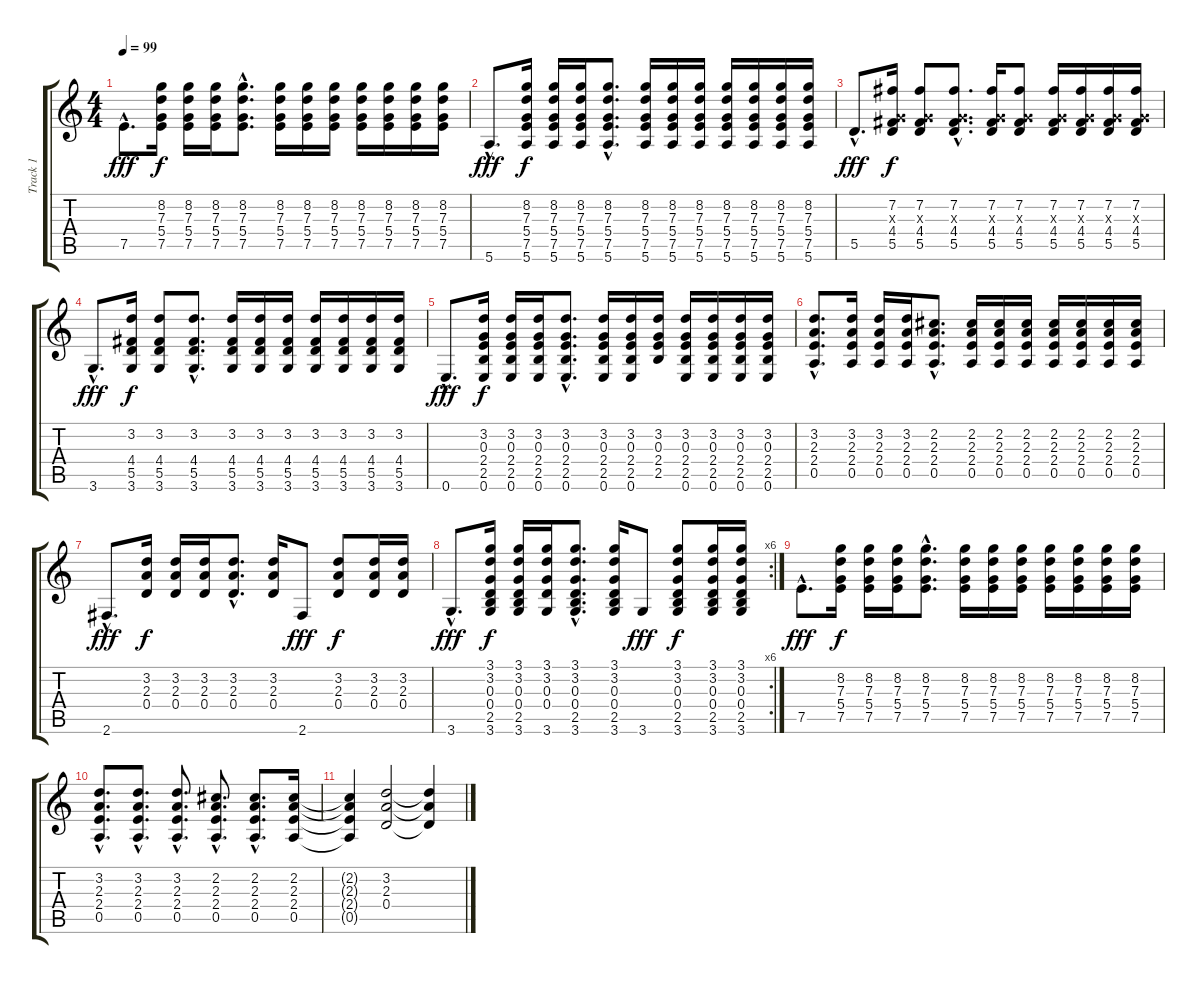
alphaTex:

\track ("Track 1" "Track 1") {instrument acousticguitarnylon}
\staff {score tabs}
\tuning (E4 B3 G3 D3 A2 E2) {hide}
\ts (4 4)
\tempo 99
\clef g2
\ks c
7.5{hac}.8{d dy fff instrument acousticguitarnylon} (8.2 7.3 5.4 7.5).16{dy f} (8.2 7.3 5.4 7.5).16 (8.2 7.3 5.4 7.5).16 (8.2{hac} 7.3{hac} 5.4{hac} 7.5{hac}).8{d} (8.2 7.3 5.4 7.5).16 (8.2 7.3 5.4 7.5).16 (8.2 7.3 5.4 7.5).16 (8.2 7.3 5.4 7.5).16 (8.2 7.3 5.4 7.5).16 (8.2 7.3 5.4 7.5).16 (8.2 7.3 5.4 7.5).16 |
5.6{hac}.8{d dy fff} (8.2 7.3 5.4 7.5 5.6).16{dy f} (8.2 7.3 5.4 7.5 5.6).16 (8.2 7.3 5.4 7.5 5.6).16 (8.2{hac} 7.3{hac} 5.4{hac} 7.5{hac} 5.6{hac}).8{d} (8.2 7.3 5.4 7.5 5.6).16 (8.2 7.3 5.4 7.5 5.6).16 (8.2 7.3 5.4 7.5 5.6).16 (8.2 7.3 5.4 7.5 5.6).16 (8.2 7.3 5.4 7.5 5.6).16 (8.2 7.3 5.4 7.5 5.6).16 (8.2 7.3 5.4 7.5 5.6).16 |
5.5{hac}.8{d dy fff} (7.2 0.3{x} 4.4 5.5).16{dy f} (7.2 0.3{x} 4.4 5.5).8 (7.2{hac} 0.3{hac x} 4.4{hac} 5.5{hac}).8{d} (7.2 0.3{x} 4.4 5.5).16 (7.2 0.3{x} 4.4 5.5).8 (7.2 0.3{x} 4.4 5.5).16 (7.2 0.3{x} 4.4 5.5).16 (7.2 0.3{x} 4.4 5.5).16 (7.2 0.3{x} 4.4 5.5).16 |
3.6{hac}.8{d dy fff} (3.2 4.4 5.5 3.6).16{dy f} (3.2 4.4 5.5 3.6).8 (3.2{hac} 4.4{hac} 5.5{hac} 3.6{hac}).8{d} (3.2 4.4 5.5 3.6).16 (3.2 4.4 5.5 3.6).16 (3.2 4.4 5.5 3.6).16 (3.2 4.4 5.5 3.6).16 (3.2 4.4 5.5 3.6).16 (3.2 4.4 5.5 3.6).16 (3.2 4.4 5.5 3.6).16 |
0.6{hac}.8{d dy fff} (3.2 0.3 2.4 2.5 0.6).16{dy f} (3.2 0.3 2.4 2.5 0.6).16 (3.2 0.3 2.4 2.5 0.6).16 (3.2{hac} 0.3{hac} 2.4{hac} 2.5{hac} 0.6{hac}).8{d} (3.2 0.3 2.4 2.5 0.6).16 (3.2 0.3 2.4 2.5 0.6).16 (3.2 0.3 2.4 2.5).16 (3.2 0.3 2.4 2.5 0.6).16 (3.2 0.3 2.4 2.5 0.6).16 (3.2 0.3 2.4 2.5 0.6).16 (3.2 0.3 2.4 2.5 0.6).16 |
(3.2{hac} 2.3{hac} 2.4{hac} 0.5{hac}).8{d} (3.2 2.3 2.4 0.5).16 (3.2 2.3 2.4 0.5).16 (3.2 2.3 2.4 0.5).16 (2.2{hac} 2.3{hac} 2.4{hac} 0.5{hac}).8{d} (2.2 2.3 2.4 0.5).16 (2.2 2.3 2.4 0.5).16 (2.2 2.3 2.4 0.5).16 (2.2 2.3 2.4 0.5).16 (2.2 2.3 2.4 0.5).16 (2.2 2.3 2.4 0.5).16 (2.2 2.3 2.4 0.5).16 |
2.6{hac}.8{d dy fff} (3.2 2.3 0.4).16{dy f} (3.2 2.3 0.4).16 (3.2 2.3 0.4).16 (3.2{hac} 2.3{hac} 0.4{hac}).8{d} (3.2 2.3 0.4).16 2.6.8{dy fff} (3.2 2.3 0.4).8{dy f} (3.2 2.3 0.4).16 (3.2 2.3 0.4).16 |
\rc 6
3.6{hac}.8{d dy fff} (3.1 3.2 0.3 0.4 2.5 3.6).16{dy f} (3.1 3.2 0.3 0.4 2.5 3.6).16 (3.1 3.2 0.3 0.4 3.6).16 (3.1{hac} 3.2{hac} 0.3{hac} 0.4{hac} 2.5{hac} 3.6{hac}).8{d} (3.1 3.2 0.3 0.4 2.5 3.6).16 3.6.8{dy fff} (3.1 3.2 0.3 0.4 2.5 3.6).8{dy f} (3.1 3.2 0.3 0.4 2.5 3.6).16 (3.1 3.2 0.3 0.4 2.5 3.6).16 |
7.5{hac}.8{d dy fff} (8.2 7.3 5.4 7.5).16{dy f} (8.2 7.3 5.4 7.5).16 (8.2 7.3 5.4 7.5).16 (8.2{hac} 7.3{hac} 5.4{hac} 7.5{hac}).8{d} (8.2 7.3 5.4 7.5).16 (8.2 7.3 5.4 7.5).16 (8.2 7.3 5.4 7.5).16 (8.2 7.3 5.4 7.5).16 (8.2 7.3 5.4 7.5).16 (8.2 7.3 5.4 7.5).16 (8.2 7.3 5.4 7.5).16 |
(3.2{hac} 2.3{hac} 2.4{hac} 0.5{hac}).8{d} (3.2{hac} 2.3{hac} 2.4{hac} 0.5{hac}).8{d} (3.2{hac} 2.3{hac} 2.4{hac} 0.5{hac}).8{d} (2.2{hac} 2.3{hac} 2.4{hac} 0.5{hac}).8{d} (2.2{hac} 2.3{hac} 2.4{hac} 0.5{hac}).8{d} (2.2 2.3 2.4 0.5).16 |
(2.2{t} 2.3{t} 2.4{t} 0.5{t}).4 (3.2 2.3 0.4).2 (3.2{t} 2.3{t} 0.4{t}).4
